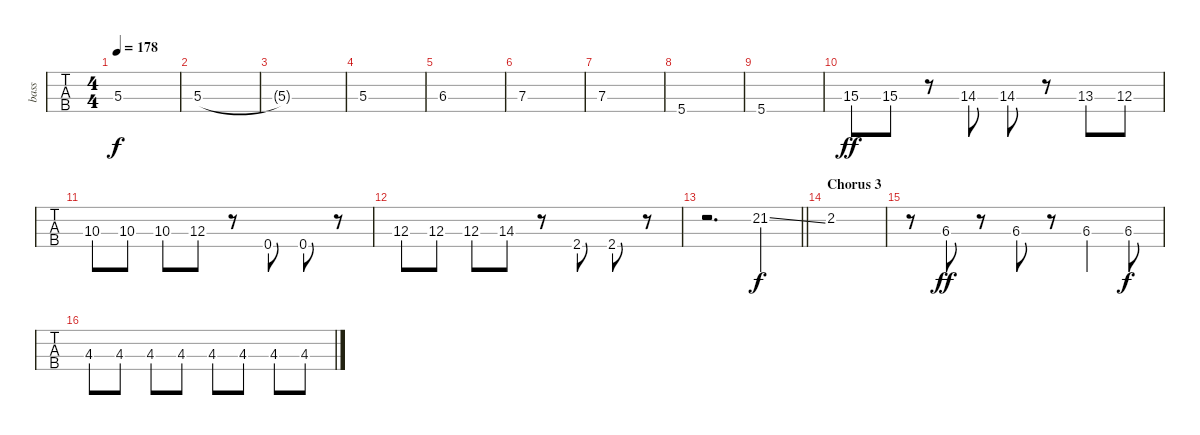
\track ("bass" "bass") {instrument electricbassfinger}
\staff {tabs}
\tuning (G2 D2 A1 E1) {hide}
\ts (4 4)
\tempo 178
\clef f4
\ks d
5.3{t}.1{dy f} |
5.3.1 |
5.3{t}.1 |
5.3.1 |
6.3.1 |
7.3.1 |
7.3.1 |
5.4.1 |
5.4.1 |
15.3{ac}.8{dy ff} 15.3{ac}.8 r.8 14.3{ac}.8 14.3{ac}.8 r.8 13.3{ac}.8 12.3{ac}.8 |
10.3{ac}.8 10.3{ac}.8 10.3{ac}.8 12.3{ac}.8 r.8 0.4{ac}.8 0.4{ac}.8 r.8 |
12.3{ac}.8 12.3{ac}.8 12.3{ac}.8 14.3{ac}.8 r.8 2.4{ac}.8 2.4{ac}.8 r.8 |
\barLineRight lightlight
r.2{d} 21.2{ss}.4{dy f} |
\section ("" "Chorus 3")
\ks e
2.2.1 |
r.8 6.3{ac}.8{dy ff} r.8 6.3{ac}.8 r.8 6.3{ac}.4 6.3.8{dy f} |
4.3.8 4.3.8 4.3.8 4.3.8 4.3.8 4.3.8 4.3.8 4.3.8
